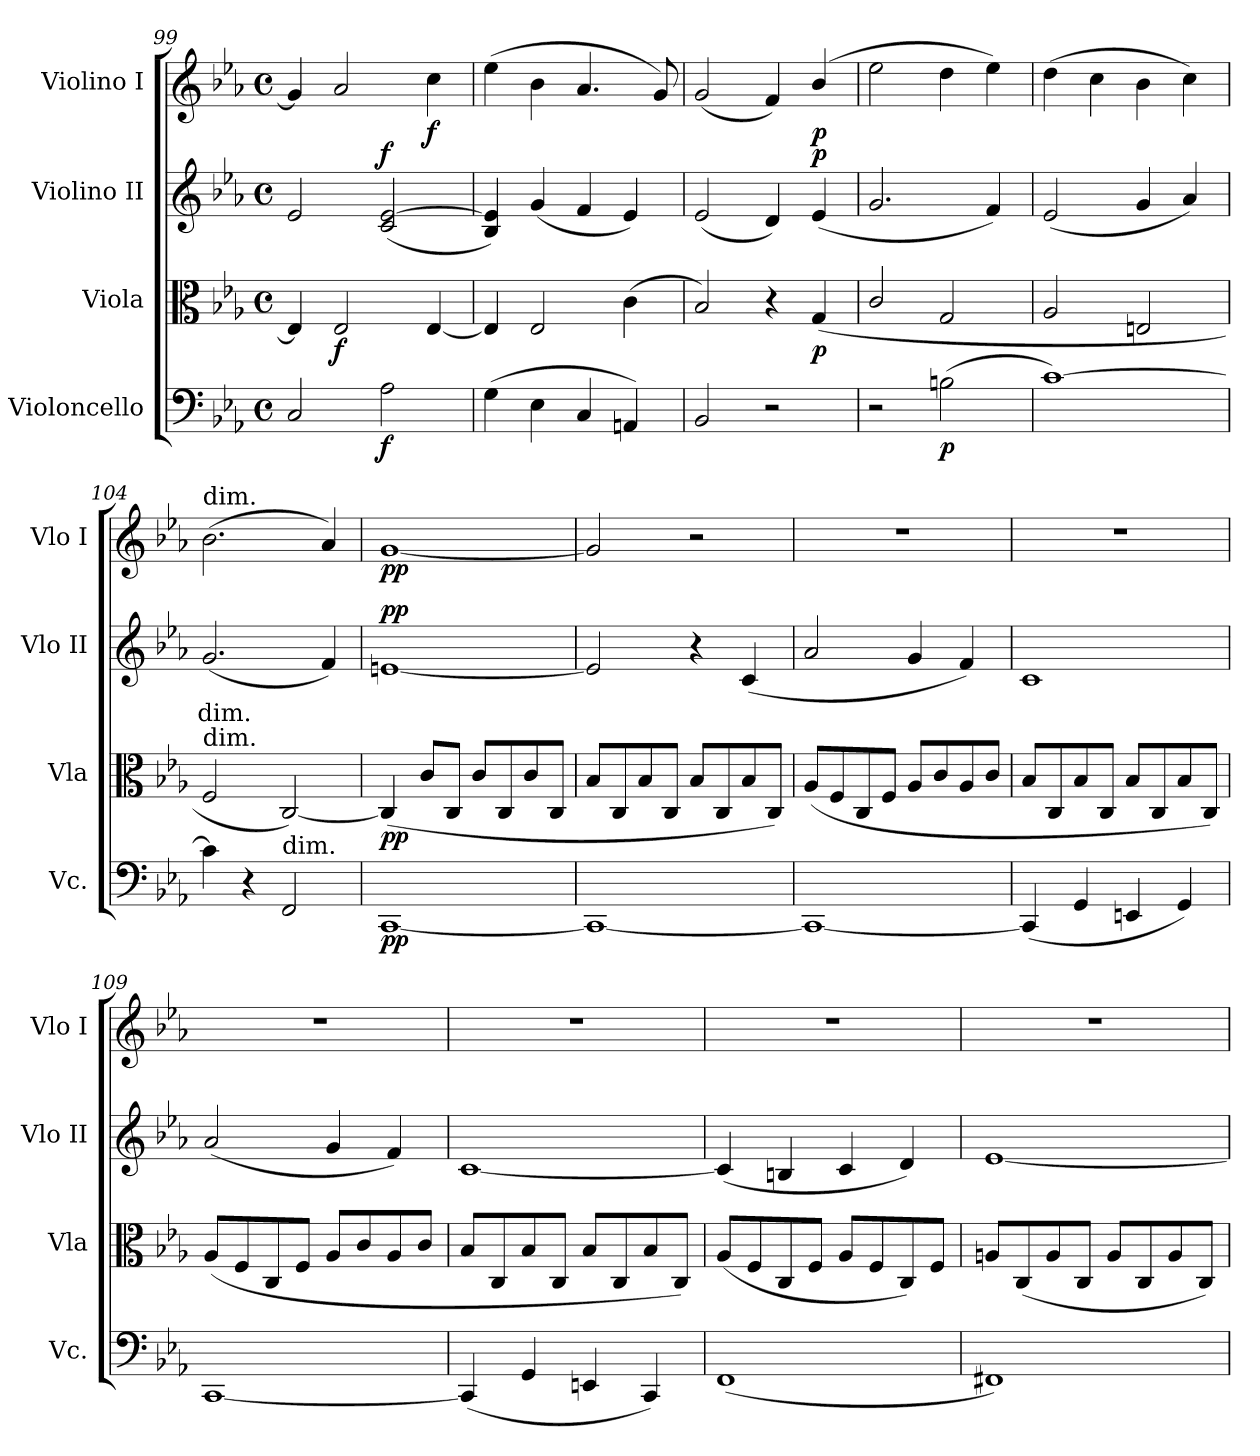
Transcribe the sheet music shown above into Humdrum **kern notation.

**kern	**dynam	**kern	**dynam	**kern	**text	**dynam	**kern	**dynam
*part4	*part4	*part3	*part3	*part2	*part2	*part2	*part1	*part1
*staff4	*staff4	*staff3	*staff3	*staff2	*staff2	*staff2	*staff1	*staff1
*I"Violoncello	*	*I"Viola	*	*I"Violino II	*	*	*I"Violino I	*
*I'Vc.	*	*I'Vla	*	*I'Vlo II	*	*	*I'Vlo I	*
*clefF4	*	*clefC3	*	*clefG2	*	*	*clefG2	*
*k[b-e-a-]	*	*k[b-e-a-]	*	*k[b-e-a-]	*	*	*k[b-e-a-]	*
*M4/4	*	*M4/4	*	*M4/4	*	*	*M4/4	*
*met(c)	*	*met(c)	*	*met(c)	*	*	*met(c)	*
=99	=99	=99	=99	=99	=99	=99	=99	=99
2C/	.	4E-/]	.	2e-/	.	.	4g/]	.
!	!	!	!LO:DY:b	!	!	!	!	!
.	.	2E-/	f	.	.	.	2a-/	.
!	!LO:DY:b	!	!	!	!	!LO:DY:b	!	!
2A-\	f	.	.	(2c/ [2e-/	.	f	.	.
!	!	!	!	!	!	!	!	!LO:DY:b
.	.	[4E-/	.	.	.	.	4cc\	f
=100	=100	=100	=100	=100	=100	=100	=100	=100
(4G\	.	4E-/]	.	4B-/ 4e-/])	.	.	(4ee-\	.
4E-\	.	2E-/	.	(4g/	.	.	4b-\	.
4C/	.	.	.	4f/	.	.	4.a-/	.
4AAn/)	.	(4c\	.	4e-/)	.	.	.	.
.	.	.	.	.	.	.	8g/)	.
=101	=101	=101	=101	=101	=101	=101	=101	=101
2BB-/	.	2B-/)	.	(2e-/	.	.	(2g/	.
2r	.	4r	.	4d/)	.	.	4f/)	.
!	!	!	!LO:DY:b	!	!	!LO:DY:b	!	!LO:DY:b
.	.	(4G/	p	(4e-/	.	p	(4b-/	p
=102	=102	=102	=102	=102	=102	=102	=102	=102
2r	.	2c/	.	2.g/	.	.	2ee-\	.
!	!LO:DY:b	!	!	!	!	!	!	!
(2Bn\	p	2G/	.	.	.	.	4dd\	.
.	.	.	.	4f/)	.	.	4ee-\)	.
=103	=103	=103	=103	=103	=103	=103	=103	=103
[1c)	.	2A-/	.	(2e-/	.	.	(4dd\	.
.	.	.	.	.	.	.	4cc\	.
.	.	2En/	.	4g/	.	.	4b-\	.
.	.	.	.	4a-/)	.	.	4cc\)	.
=104	=104	=104	=104	=104	=104	=104	=104	=104
!	!	!	!	!	!	!	!LO:TX:a:t=dim.	!
!	!	!LO:TX:a:t=dim.	!	!	!	!	!	!
!	!	!	!	!	!LO:LY:b	!	!	!
4c\]	.	2F/	.	(2.g/	-dim.	.	(2.b-\	.
4r	.	.	.	.	.	.	.	.
!LO:TX:a:t=dim.	!	!	!	!	!	!	!	!
2FF/	.	[2C/)	.	.	.	.	.	.
.	.	.	.	4f/)	.	.	4a-/)	.
!!LO:LB:g=z
=105	=105	=105	=105	=105	=105	=105	=105	=105
!	!LO:DY:b	!	!LO:DY:b	!	!	!LO:DY:b	!	!LO:DY:b
[1CC	pp	(4C/]	pp	[1en	.	pp	[1g	pp
.	.	8c/L	.	.	.	.	.	.
.	.	8C/J	.	.	.	.	.	.
.	.	8c/L	.	.	.	.	.	.
.	.	8C/	.	.	.	.	.	.
.	.	8c/	.	.	.	.	.	.
.	.	8C/J	.	.	.	.	.	.
=106	=106	=106	=106	=106	=106	=106	=106	=106
1CC_	.	8B-/L	.	2e/]	.	.	2g/]	.
.	.	8C/	.	.	.	.	.	.
.	.	8B-/	.	.	.	.	.	.
.	.	8C/J	.	.	.	.	.	.
.	.	8B-/L	.	4r	.	.	2r	.
.	.	8C/	.	.	.	.	.	.
.	.	8B-/	.	(4c/	.	.	.	.
.	.	8C/J)	.	.	.	.	.	.
=107	=107	=107	=107	=107	=107	=107	=107	=107
1CC_	.	(8A-/L	.	2a-/	.	.	1r	.
.	.	8F/	.	.	.	.	.	.
.	.	8C/	.	.	.	.	.	.
.	.	8F/J	.	.	.	.	.	.
.	.	8A-/L	.	4g/	.	.	.	.
.	.	8c/	.	.	.	.	.	.
.	.	8A-/	.	4f/)	.	.	.	.
.	.	8c/J	.	.	.	.	.	.
=108	=108	=108	=108	=108	=108	=108	=108	=108
(4CC/]	.	8B-/L	.	1c	.	.	1r	.
.	.	8C/	.	.	.	.	.	.
4GG/	.	8B-/	.	.	.	.	.	.
.	.	8C/J	.	.	.	.	.	.
4EEn/	.	8B-/L	.	.	.	.	.	.
.	.	8C/	.	.	.	.	.	.
4GG/)	.	8B-/	.	.	.	.	.	.
.	.	8C/J)	.	.	.	.	.	.
=109	=109	=109	=109	=109	=109	=109	=109	=109
[1CC	.	(8A-/L	.	(2a-/	.	.	1r	.
.	.	8F/	.	.	.	.	.	.
.	.	8C/	.	.	.	.	.	.
.	.	8F/J	.	.	.	.	.	.
.	.	8A-/L	.	4g/	.	.	.	.
.	.	8c/	.	.	.	.	.	.
.	.	8A-/	.	4f/)	.	.	.	.
.	.	8c/J	.	.	.	.	.	.
=110	=110	=110	=110	=110	=110	=110	=110	=110
(4CC/]	.	8B-/L	.	[1c	.	.	1r	.
.	.	8C/	.	.	.	.	.	.
4GG/	.	8B-/	.	.	.	.	.	.
.	.	8C/J	.	.	.	.	.	.
4EEn/	.	8B-/L	.	.	.	.	.	.
.	.	8C/	.	.	.	.	.	.
4CC/)	.	8B-/	.	.	.	.	.	.
.	.	8C/J)	.	.	.	.	.	.
=111	=111	=111	=111	=111	=111	=111	=111	=111
(1FF	.	(8A-/L	.	(4c/]	.	.	1r	.
.	.	8F/	.	.	.	.	.	.
.	.	8C/	.	4Bn/	.	.	.	.
.	.	8F/J	.	.	.	.	.	.
.	.	8A-/L	.	4c/	.	.	.	.
.	.	8F/	.	.	.	.	.	.
.	.	8C/)	.	4d/)	.	.	.	.
.	.	8F/J	.	.	.	.	.	.
=112	=112	=112	=112	=112	=112	=112	=112	=112
1FF#X)	.	8An/L	.	[1e-	.	.	1r	.
.	.	(8C/	.	.	.	.	.	.
.	.	8A/	.	.	.	.	.	.
.	.	8C/J	.	.	.	.	.	.
.	.	8A/L	.	.	.	.	.	.
.	.	8C/	.	.	.	.	.	.
.	.	8A/	.	.	.	.	.	.
.	.	8C/J)	.	.	.	.	.	.
=	=	=	=	=	=	=	=	=
*-	*-	*-	*-	*-	*-	*-	*-	*-
